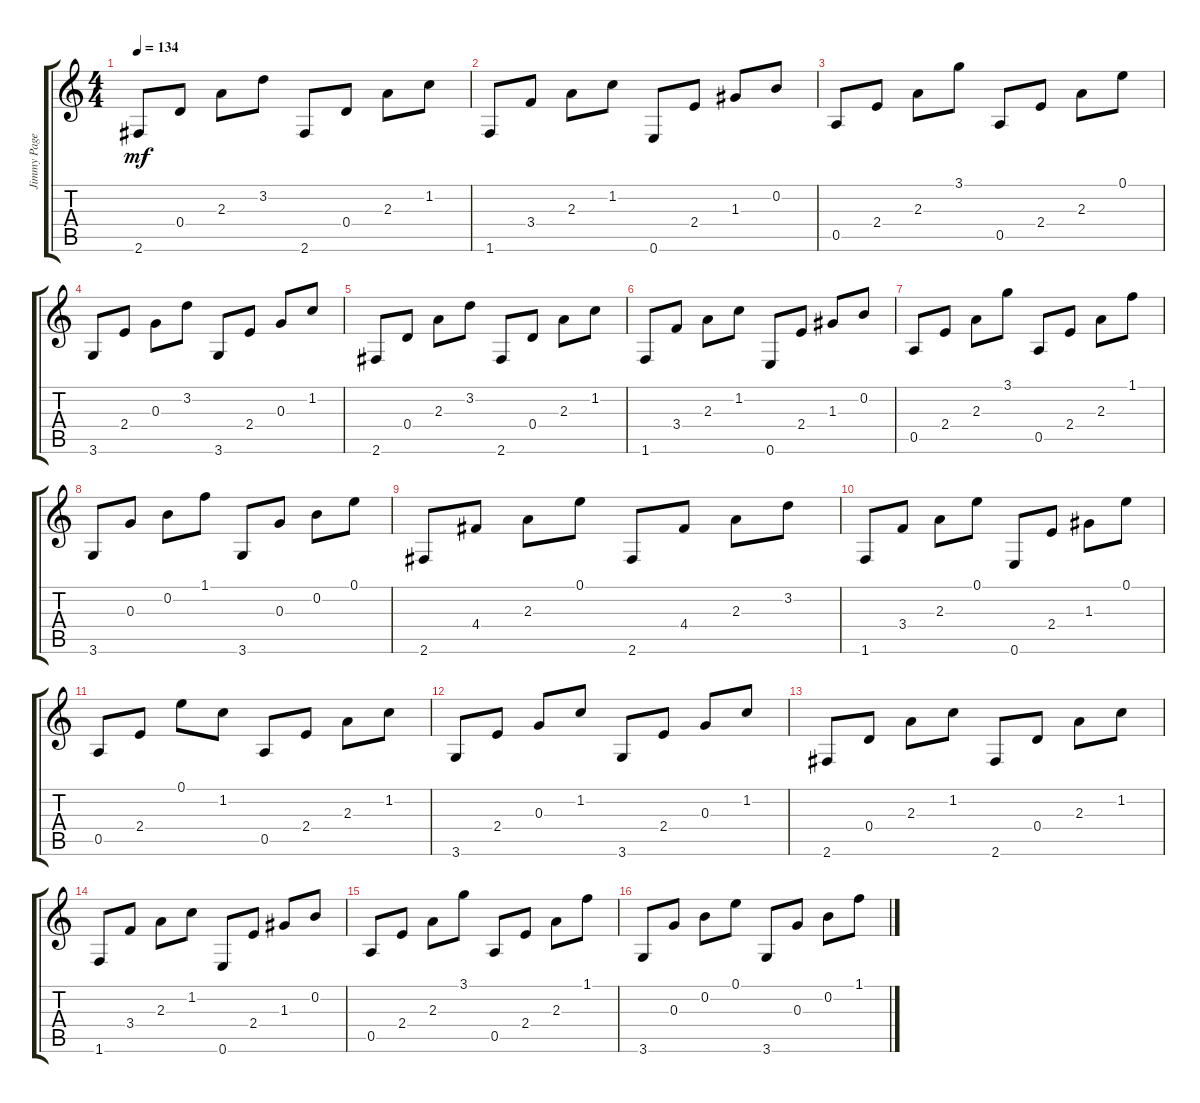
\track ("Jimmy Page - Guitar" "Jimmy Page") {instrument overdrivenguitar}
\staff {score tabs}
\tuning (E4 B3 G3 D3 A2 E2) {hide}
\ts (4 4)
\tempo 134
\clef g2
\ks c
2.6.8{dy mf} 0.4.8 2.3.8 3.2.8 2.6.8 0.4.8 2.3.8 1.2.8 |
1.6.8 3.4.8 2.3.8 1.2.8 0.6.8 2.4.8 1.3.8 0.2.8 |
0.5.8 2.4.8 2.3.8 3.1.8 0.5.8 2.4.8 2.3.8 0.1.8 |
3.6.8 2.4.8 0.3.8 3.2.8 3.6.8 2.4.8 0.3.8 1.2.8 |
2.6.8 0.4.8 2.3.8 3.2.8 2.6.8 0.4.8 2.3.8 1.2.8 |
1.6.8 3.4.8 2.3.8 1.2.8 0.6.8 2.4.8 1.3.8 0.2.8 |
0.5.8 2.4.8 2.3.8 3.1.8 0.5.8 2.4.8 2.3.8 1.1.8 |
3.6.8 0.3.8 0.2.8 1.1.8 3.6.8 0.3.8 0.2.8 0.1.8 |
2.6.8 4.4.8 2.3.8 0.1.8 2.6.8 4.4.8 2.3.8 3.2.8 |
1.6.8 3.4.8 2.3.8 0.1.8 0.6.8 2.4.8 1.3.8 0.1.8 |
0.5.8 2.4.8 0.1.8 1.2.8 0.5.8 2.4.8 2.3.8 1.2.8 |
3.6.8 2.4.8 0.3.8 1.2.8 3.6.8 2.4.8 0.3.8 1.2.8 |
2.6.8 0.4.8 2.3.8 1.2.8 2.6.8 0.4.8 2.3.8 1.2.8 |
1.6.8 3.4.8 2.3.8 1.2.8 0.6.8 2.4.8 1.3.8 0.2.8 |
0.5.8 2.4.8 2.3.8 3.1.8 0.5.8 2.4.8 2.3.8 1.1.8 |
3.6.8 0.3.8 0.2.8 0.1.8 3.6.8 0.3.8 0.2.8 1.1.8
